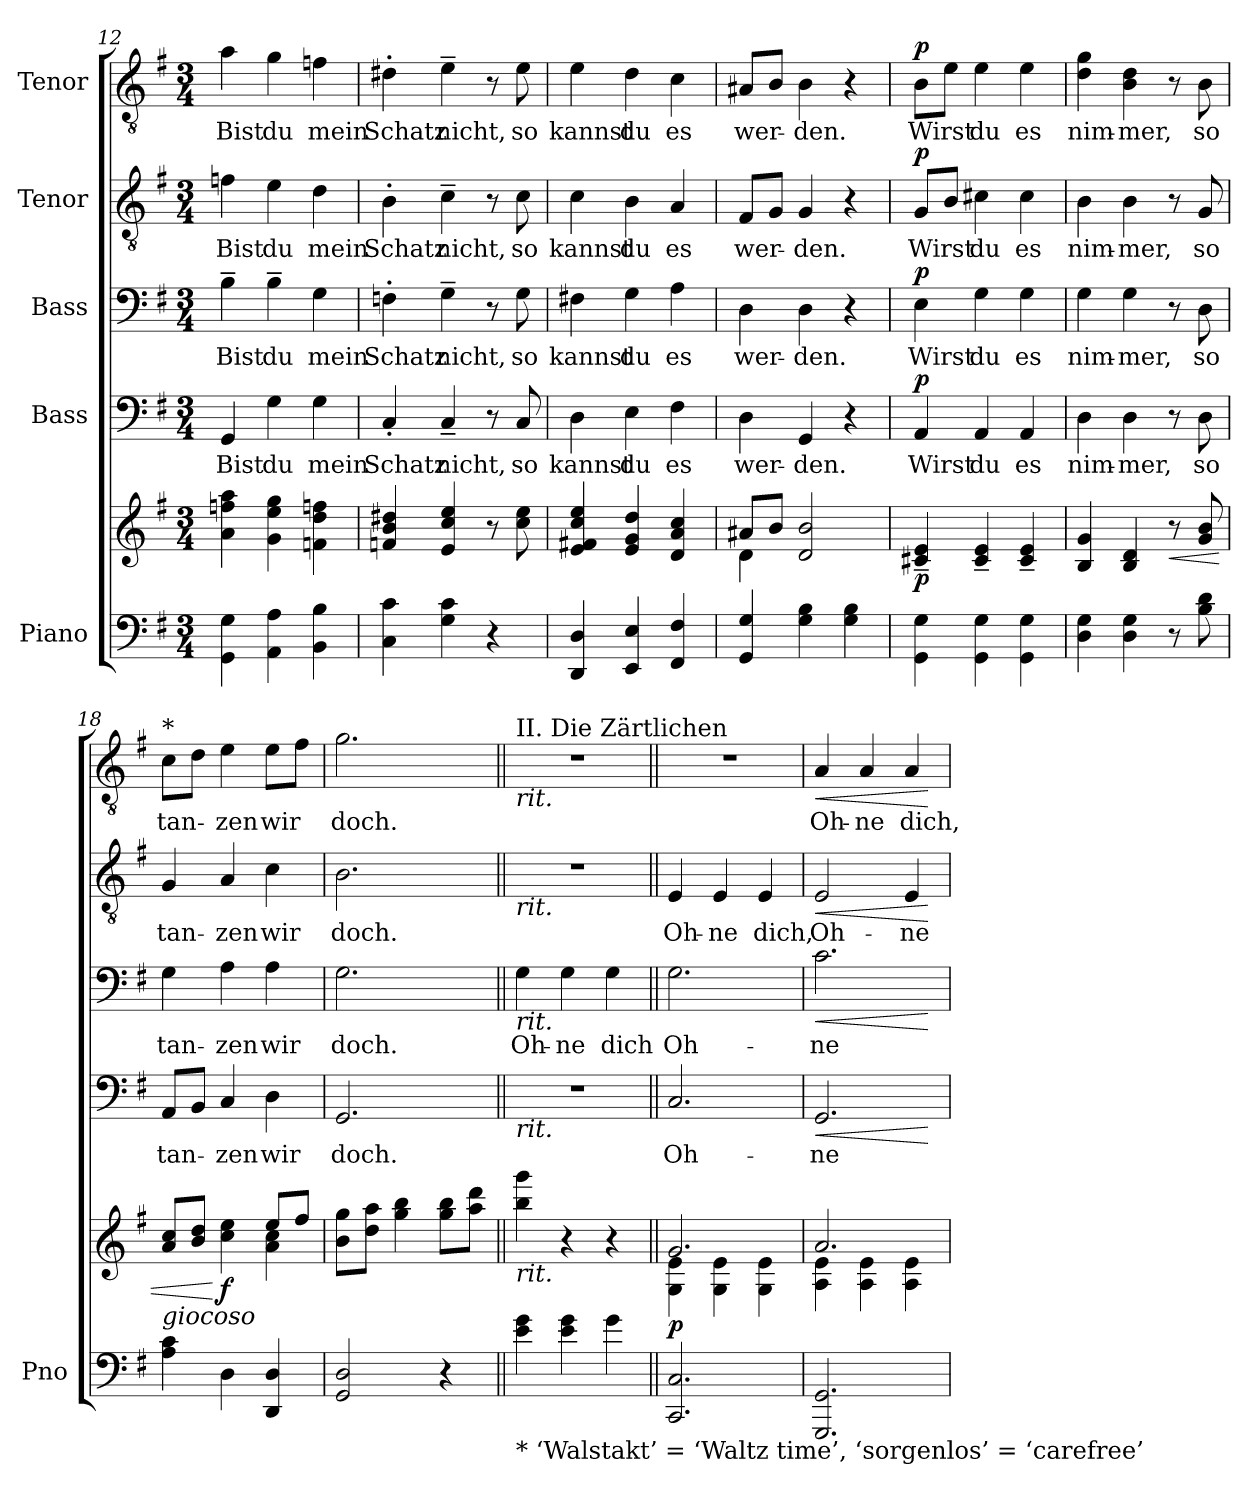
**kern	**kern	**dynam	**kern	**text	**dynam	**kern	**text	**dynam	**kern	**text	**dynam	**kern	**text	**dynam
*part5	*part5	*part5	*part4	*part4	*part4	*part3	*part3	*part3	*part2	*part2	*part2	*part1	*part1	*part1
*staff6	*staff5	*staff5/6	*staff4	*staff4	*staff4	*staff3	*staff3	*staff3	*staff2	*staff2	*staff2	*staff1	*staff1	*staff1
*I"Piano	*	*	*I"Bass	*	*	*I"Bass	*	*	*I"Tenor	*	*	*I"Tenor	*	*
*I'Pno	*	*	*	*	*	*	*	*	*	*	*	*	*	*
!!LO:PB:g=z
*clefF4	*clefG2	*	*clefF4	*	*	*clefF4	*	*	*clefGv2	*	*	*clefGv2	*	*
*k[f#]	*k[f#]	*	*k[f#]	*	*	*k[f#]	*	*	*k[f#]	*	*	*k[f#]	*	*
*M3/4	*M3/4	*	*M3/4	*	*	*M3/4	*	*	*M3/4	*	*	*M3/4	*	*
=12	=12	=12	=12	=12	=12	=12	=12	=12	=12	=12	=12	=12	=12	=12
!	!	!	!	!LO:LY:b	!	!	!LO:LY:b	!	!	!LO:LY:b	!	!	!LO:LY:b	!
4GG\ 4G\	4a\ 4ffn\ 4aa\	.	4GG/	Bist	.	4B~\	Bist	.	4fn\	Bist	.	4a\	Bist	.
!	!	!	!	!LO:LY:b	!	!	!LO:LY:b	!	!	!LO:LY:b	!	!	!LO:LY:b	!
4AA\ 4A\	4g\ 4ee\ 4gg\	.	4G\	du	.	4B~\	du	.	4e\	du	.	4g\	du	.
!	!	!	!	!LO:LY:b	!	!	!LO:LY:b	!	!	!LO:LY:b	!	!	!LO:LY:b	!
4BB\ 4B\	4fn\ 4dd\ 4ffn\	.	4G\	mein	.	4G\	mein	.	4d\	mein	.	4fn\	mein	.
=13	=13	=13	=13	=13	=13	=13	=13	=13	=13	=13	=13	=13	=13	=13
!	!	!	!	!LO:LY:b	!	!	!LO:LY:b	!	!	!LO:LY:b	!	!	!LO:LY:b	!
4C\ 4c\	4fn/ 4b/ 4dd#X/	.	4C'/	Schatz	.	4Fn'\	Schatz	.	4B'\	Schatz	.	4d#X'\	Schatz	.
!	!	!	!	!LO:LY:b	!	!	!LO:LY:b	!	!	!LO:LY:b	!	!	!LO:LY:b	!
4G\ 4c\	4e/ 4cc/ 4ee/	.	4C~/	nicht,	.	4G~\	nicht,	.	4c~\	nicht,	.	4e~\	nicht,	.
4r	8r	.	8r	.	.	8r	.	.	8r	.	.	8r	.	.
!	!	!	!	!LO:LY:b	!	!	!LO:LY:b	!	!	!LO:LY:b	!	!	!LO:LY:b	!
.	8cc\ 8ee\	.	8C/	so	.	8G\	so	.	8c\	so	.	8e\	so	.
=14	=14	=14	=14	=14	=14	=14	=14	=14	=14	=14	=14	=14	=14	=14
!	!	!	!	!LO:LY:b	!	!	!LO:LY:b	!	!	!LO:LY:b	!	!	!LO:LY:b	!
4DD/ 4D/	4e/ 4f#X/ 4cc/ 4ee/	.	4D\	kannst	.	4F#X\	kannst	.	4c\	kannst	.	4e\	kannst	.
!	!	!	!	!LO:LY:b	!	!	!LO:LY:b	!	!	!LO:LY:b	!	!	!LO:LY:b	!
4EE/ 4E/	4e/ 4g/ 4dd/	.	4E\	du	.	4G\	du	.	4B\	du	.	4d\	du	.
!	!	!	!	!LO:LY:b	!	!	!LO:LY:b	!	!	!LO:LY:b	!	!	!LO:LY:b	!
4FF#/ 4F#/	4d/ 4a/ 4cc/	.	4F#\	es	.	4A\	es	.	4A/	es	.	4c\	es	.
=15	=15	=15	=15	=15	=15	=15	=15	=15	=15	=15	=15	=15	=15	=15
*	*^	*	*	*	*	*	*	*	*	*	*	*	*	*
!	!	!	!	!	!LO:LY:b	!	!	!LO:LY:b	!	!	!LO:LY:b	!	!	!LO:LY:b	!
4GG/ 4G/	8a#X/L	4d\	.	4D\	wer-	.	4D\	wer-	.	8F#/L	wer-	.	8A#X/L	wer-	.
.	8b/J	.	.	.	.	.	.	.	.	8G/J	.	.	8B/J	.	.
!	!	!	!	!	!LO:LY:b	!	!	!LO:LY:b	!	!	!LO:LY:b	!	!	!LO:LY:b	!
4G\ 4B\	2d/ 2b/	2ryy	.	4GG/	-den.	.	4D\	-den.	.	4G/	-den.	.	4B\	-den.	.
4G\ 4B\	.	.	.	4r	.	.	4r	.	.	4r	.	.	4r	.	.
*	*v	*v	*	*	*	*	*	*	*	*	*	*	*	*	*
=16	=16	=16	=16	=16	=16	=16	=16	=16	=16	=16	=16	=16	=16	=16
!	!	!LO:DY:b	!	!LO:LY:b	!LO:DY:a	!	!LO:LY:b	!LO:DY:a	!	!LO:LY:b	!LO:DY:a	!	!LO:LY:b	!LO:DY:a
4GG\ 4G\	4c#X/~> 4e/~>	p	4AA/	Wirst	p	4E\	Wirst	p	8G/L	Wirst	p	8B\L	Wirst	p
.	.	.	.	.	.	.	.	.	8B/J	.	.	8e\J	.	.
!	!	!	!	!LO:LY:b	!	!	!LO:LY:b	!	!	!LO:LY:b	!	!	!LO:LY:b	!
4GG\ 4G\	4c#/~> 4e/~>	.	4AA/	du	.	4G\	du	.	4c#X\	du	.	4e\	du	.
!	!	!	!	!LO:LY:b	!	!	!LO:LY:b	!	!	!LO:LY:b	!	!	!LO:LY:b	!
4GG\ 4G\	4c#/~> 4e/~>	.	4AA/	es	.	4G\	es	.	4c#\	es	.	4e\	es	.
=17	=17	=17	=17	=17	=17	=17	=17	=17	=17	=17	=17	=17	=17	=17
!	!	!	!	!LO:LY:b	!	!	!LO:LY:b	!	!	!LO:LY:b	!	!	!LO:LY:b	!
4D\ 4G\	4B/ 4g/	.	4D\	nim-	.	4G\	nim-	.	4B\	nim-	.	4d\ 4g\	nim-	.
!	!	!	!	!LO:LY:b	!	!	!LO:LY:b	!	!	!LO:LY:b	!	!	!LO:LY:b	!
4D\ 4G\	4B/ 4d/	.	4D\	-mer,	.	4G\	-mer,	.	4B\	-mer,	.	4B\ 4d\	-mer,	.
!	!	!LO:HP:b	!	!	!	!	!	!	!	!	!	!	!	!
8r	8r	<	8r	.	.	8r	.	.	8r	.	.	8r	.	.
!	!	!	!	!LO:LY:b	!	!	!LO:LY:b	!	!	!LO:LY:b	!	!	!LO:LY:b	!
8B\ 8d\	8g/ 8b/	.	8D\	so	.	8D\	so	.	8G/	so	.	8B\	so	.
=18	=18	=18	=18	=18	=18	=18	=18	=18	=18	=18	=18	=18	=18	=18
*	*^	*	*	*	*	*	*	*	*	*	*	*	*	*
!	!	!	!	!	!	!	!	!	!	!	!	!	!LO:TX:a:t=*	!	!
!	!LO:TX:b:i:t=giocoso	!	!	!	!	!	!	!	!	!	!	!	!	!	!
!	!	!	!	!	!LO:LY:b	!LO:DY:a	!	!LO:LY:b	!	!	!LO:LY:b	!	!	!LO:LY:b	!
!	!	!	!	!	!	!LO:DY:n=1:a	!	!	!LO:DY:a	!	!	!	!	!	!
!	!	!	!	!	!	!	!	!	!LO:DY:n=1:a	!	!	!LO:DY:a	!	!	!
!	!	!	!	!	!	!	!	!	!	!	!	!LO:DY:n=1:a	!	!	!LO:DY:a
!	!	!	!	!	!	!	!	!	!	!	!	!	!	!	!LO:DY:n=1:a
4A\ 4c\	8a/ 8cc/L	2ryy	.	8AA/L	tan-	f other-dynamics	4G\	tan-	f other-dynamics	4G/	tan-	f other-dynamics	8c\L	tan-	f other-dynamics
.	8b/ 8dd/J	.	.	8BB/J	.	.	.	.	.	.	.	.	8d\J	.	.
!	!	!	!LO:DY:n=1:b	!	!LO:LY:b	!	!	!LO:LY:b	!	!	!LO:LY:b	!	!	!LO:LY:b	!
4D\	4cc\ 4ee\	.	[ f	4C/	-zen	.	4A\	-zen	.	4A/	-zen	.	4e\	-zen	.
!	!	!	!	!	!LO:LY:b	!	!	!LO:LY:b	!	!	!LO:LY:b	!	!	!LO:LY:b	!
4DD/ 4D/	8ee/L	4a\ 4cc\	.	4D\	wir	.	4A\	wir	.	4c\	wir	.	8e\L	wir	.
.	8ff#/J	.	.	.	.	.	.	.	.	.	.	.	8f#\J	.	.
*	*v	*v	*	*	*	*	*	*	*	*	*	*	*	*	*
=19	=19	=19	=19	=19	=19	=19	=19	=19	=19	=19	=19	=19	=19	=19
!	!	!	!	!LO:LY:b	!	!	!LO:LY:b	!	!	!LO:LY:b	!	!	!LO:LY:b	!
2GG/ 2D/	8b\ 8gg\L	.	2.GG/	doch.	.	2.G\	doch.	.	2.B\	doch.	.	2.g\	doch.	.
.	8dd\ 8aa\J	.	.	.	.	.	.	.	.	.	.	.	.	.
.	4gg\ 4bb\	.	.	.	.	.	.	.	.	.	.	.	.	.
4r	8gg\ 8bb\L	.	.	.	.	.	.	.	.	.	.	.	.	.
.	8aa\ 8ddd\J	.	.	.	.	.	.	.	.	.	.	.	.	.
!!LO:LB:g=z
=20||	=20||	=20||	=20||	=20||	=20||	=20||	=20||	=20||	=20||	=20||	=20||	=20||	=20||	=20||
!	!	!	!	!	!	!	!	!	!	!	!	!LO:TX:a:t=II. Die Zärtlichen	!	!
!	!	!	!	!	!	!	!	!	!	!	!	!LO:TX:b:i:t=rit.	!	!
!	!	!	!	!	!	!	!	!	!LO:TX:b:i:t=rit.	!	!	!	!	!
!	!	!	!	!	!	!LO:TX:b:i:t=rit.	!	!	!	!	!	!	!	!
!	!	!	!LO:TX:b:i:t=rit.	!	!	!	!	!	!	!	!	!	!	!
!	!LO:TX:b:i:t=rit.	!	!	!	!	!	!	!	!	!	!	!	!	!
!LO:TX:b:t=*   ‘Walstakt’ = ‘Waltz time’,  ‘sorgenlos’ = ‘carefree’	!	!	!	!	!	!	!	!	!	!	!	!	!	!
!	!	!	!	!	!	!	!LO:LY:b	!LO:DY:a	!	!	!	!	!	!
!	!	!	!	!	!	!	!	!LO:DY:n=1:a	!	!	!	!	!	!
4e\ 4g\	4bb\ 4ggg\	.	2.r	.	.	4G\	Oh-	p other-dynamics	2.r	.	.	2.r	.	.
!	!	!	!	!	!	!	!LO:LY:b	!	!	!	!	!	!	!
4e\ 4g\	4r	.	.	.	.	4G\	-ne	.	.	.	.	.	.	.
!	!	!	!	!	!	!	!LO:LY:b	!	!	!	!	!	!	!
4g\	4r	.	.	.	.	4G\	dich	.	.	.	.	.	.	.
=21||	=21||	=21||	=21||	=21||	=21||	=21||	=21||	=21||	=21||	=21||	=21||	=21||	=21||	=21||
*	*^	*	*	*	*	*	*	*	*	*	*	*	*	*
!	!	!	!LO:DY:b	!	!LO:LY:b	!LO:DY:a	!	!LO:LY:b	!	!	!LO:LY:b	!	!	!	!
!	!	!	!	!	!	!LO:DY:n=1:a	!	!	!	!	!	!LO:DY:a	!	!	!
!	!	!	!	!	!	!	!	!	!	!	!	!LO:DY:n=1:a	!	!	!
2.CC/ 2.C/	2.g/	4G\ 4e\	p	2.C/	Oh-	p other-dynamics	2.G\	Oh-	.	4E/	Oh-	p other-dynamics	2.r	.	.
!	!	!	!	!	!	!	!	!	!	!	!LO:LY:b	!	!	!	!
.	.	4G\ 4e\	.	.	.	.	.	.	.	4E/	-ne	.	.	.	.
!	!	!	!	!	!	!	!	!	!	!	!LO:LY:b	!	!	!	!
.	.	4G\ 4e\	.	.	.	.	.	.	.	4E/	dich,	.	.	.	.
!!LO:PB:g=z
=22	=22	=22	=22	=22	=22	=22	=22	=22	=22	=22	=22	=22	=22	=22	=22
!	!	!	!	!	!LO:LY:b	!LO:HP:b	!	!LO:LY:b	!LO:HP:b	!	!LO:LY:b	!LO:HP:b	!	!LO:LY:b	!LO:HP:b
!	!	!	!	!	!	!	!	!	!	!	!	!	!	!	!LO:DY:n=1:a
!	!	!	!	!	!	!	!	!	!	!	!	!	!	!	!LO:DY:n=2:a
2.GGG/ 2.GG/	2.a/	4A\ 4e\	.	2.GG/	-ne	<	2.c\	-ne	<	2E/	Oh-	<	4A/	Oh-	< p other-dynamics
!	!	!	!	!	!	!	!	!	!	!	!	!	!	!LO:LY:b	!
.	.	4A\ 4e\	.	.	.	.	.	.	.	.	.	.	4A/	-ne	.
!	!	!	!	!	!	!	!	!	!	!	!LO:LY:b	!	!	!LO:LY:b	!
.	.	4A\ 4e\	.	.	.	.	.	.	.	4E/	-ne	.	4A/	dich,	.
*	*v	*v	*	*	*	*	*	*	*	*	*	*	*	*	*
.	.	.	.	.	[	.	.	[	.	.	[	.	.	[
=	=	=	=	=	=	=	=	=	=	=	=	=	=	=
*-	*-	*-	*-	*-	*-	*-	*-	*-	*-	*-	*-	*-	*-	*-
